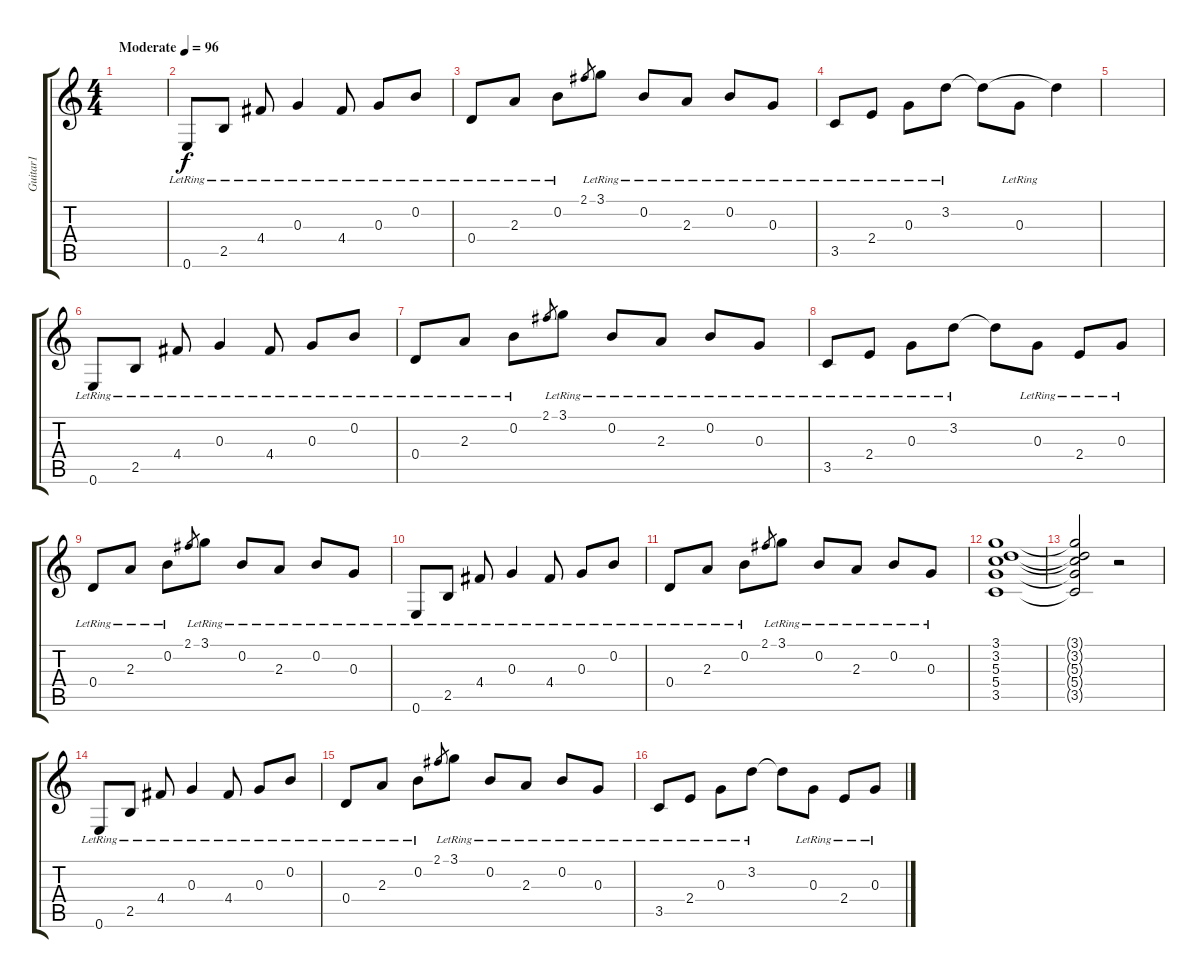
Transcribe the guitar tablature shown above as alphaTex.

\track ("Guitar1" "Guitar1") {instrument distortionguitar}
\staff {score tabs}
\tuning (E4 B3 G3 D3 A2 E2) {hide}
\ts (4 4)
\tempo (96 "Moderate")
\clef g2
\ks c
|
0.6{lr}.8 2.5{lr}.8 4.4{lr}.8 0.3{lr}.4 4.4{lr}.8 0.3{lr}.8 0.2{lr}.8 |
0.4{lr}.8 2.3{lr}.8 0.2{lr}.8 2.1.8{gr} 3.1{lr}.8 0.2{lr}.8 2.3{lr}.8 0.2{lr}.8 0.3{lr}.8 |
3.5{lr}.8 2.4{lr}.8 0.3{lr}.8 3.2{lr}.8 3.2{t}.8 0.3{lr}.8 3.2{t}.4 |
|
0.6{lr}.8{volume 10} 2.5{lr}.8 4.4{lr}.8 0.3{lr}.4 4.4{lr}.8 0.3{lr}.8 0.2{lr}.8 |
0.4{lr}.8 2.3{lr}.8 0.2{lr}.8 2.1.8{gr} 3.1{lr}.8 0.2{lr}.8 2.3{lr}.8 0.2{lr}.8 0.3{lr}.8 |
3.5{lr}.8 2.4{lr}.8 0.3{lr}.8 3.2{lr}.8 3.2{t}.8 0.3{lr}.8 2.4{lr}.8 0.3{lr}.8 |
0.4{lr}.8 2.3{lr}.8 0.2{lr}.8 2.1.8{gr} 3.1{lr}.8 0.2{lr}.8 2.3{lr}.8 0.2{lr}.8 0.3{lr}.8 |
0.6{lr}.8 2.5{lr}.8 4.4{lr}.8 0.3{lr}.4 4.4{lr}.8 0.3{lr}.8 0.2{lr}.8 |
0.4{lr}.8 2.3{lr}.8 0.2{lr}.8 2.1.8{gr} 3.1{lr}.8 0.2{lr}.8 2.3{lr}.8 0.2{lr}.8 0.3{lr}.8 |
(3.1 3.2 5.3 5.4 3.5).1 |
(3.1{t} 3.2{t} 5.3{t} 5.4{t} 3.5{t}).2 r.2 |
0.6{lr}.8{volume 8} 2.5{lr}.8 4.4{lr}.8 0.3{lr}.4 4.4{lr}.8 0.3{lr}.8 0.2{lr}.8 |
0.4{lr}.8 2.3{lr}.8 0.2{lr}.8 2.1.8{gr} 3.1{lr}.8 0.2{lr}.8 2.3{lr}.8 0.2{lr}.8 0.3{lr}.8 |
3.5{lr}.8 2.4{lr}.8 0.3{lr}.8 3.2{lr}.8 3.2{t}.8 0.3{lr}.8 2.4{lr}.8 0.3{lr}.8
